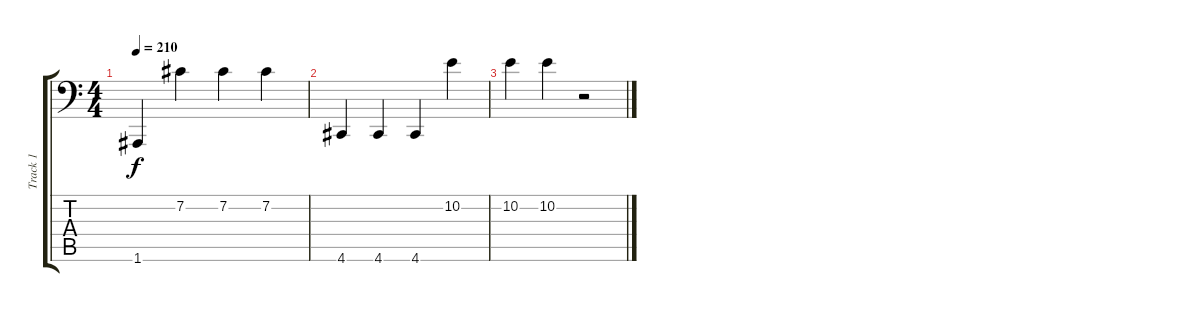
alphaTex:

\track ("Track 1" "Track 1") {instrument fx7echoes}
\staff {score tabs}
\tuning (B3 Gb3 D3 A2 E2 A1) {hide}
\ts (4 4)
\tempo 210
\clef f4
\ks c
1.6.4{dy f} 7.2.4 7.2.4 7.2.4 |
4.6.4 4.6.4 4.6.4 10.2.4 |
10.2.4 10.2.4 r.2
